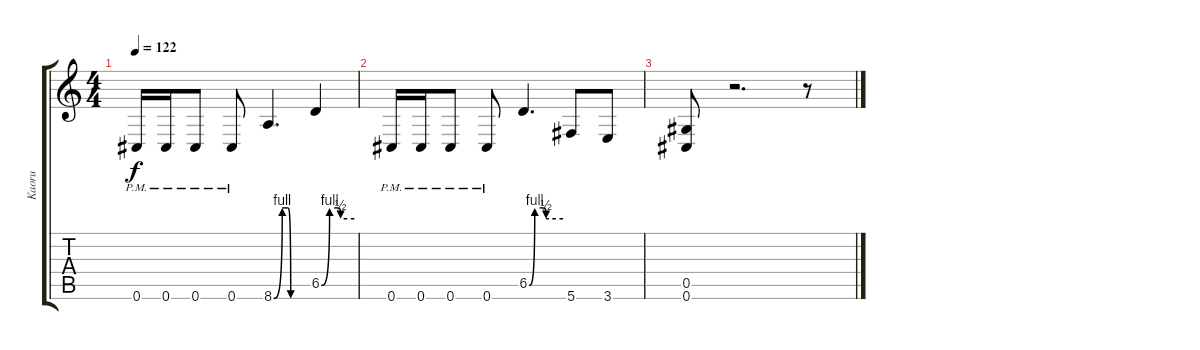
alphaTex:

\track ("Kaoru" "Kaoru") {instrument overdrivenguitar}
\staff {score tabs}
\tuning (Eb4 Bb3 Gb3 Db3 Ab2 Db2) {hide}
\ts (4 4)
\tempo 122
\clef g2
\ks c
0.6{pm}.16{dy f} 0.6{pm}.16 0.6{pm}.8 0.6{pm}.8 8.6{be (custom 0 0 15 4 25 4 30 0 35 0 60 0)}.4{d} 6.5{be (custom 0 0 15 4 30 4 35 2 60 2)}.4 |
0.6{pm}.16 0.6{pm}.16 0.6{pm}.8 0.6{pm}.8 6.5{be (custom 0 0 10 4 25 4 30 2 35 2 60 2)}.4{d} 5.6.8 3.6.8 |
(0.5 0.6).8 r.2{d} r.8
